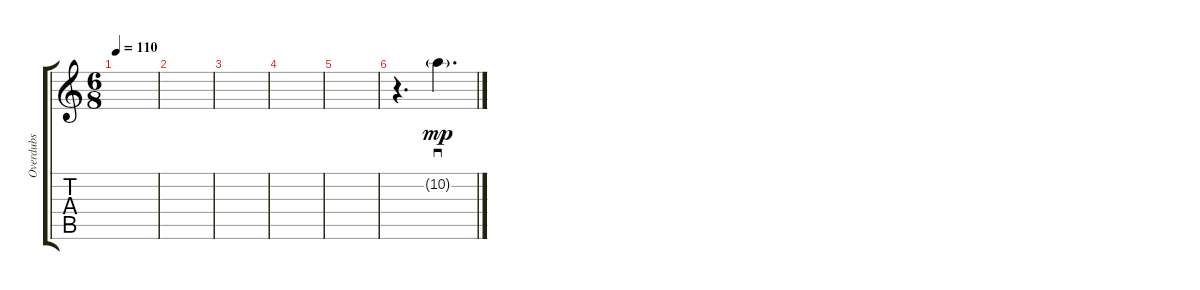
\track ("Overdubs" "Overdubs") {instrument overdrivenguitar}
\staff {score tabs}
\tuning (E4 B3 G3 D3 A2 E2) {hide}
\ts (6 8)
\tempo 110
\clef g2
\ks c
|
|
|
|
|
r.4{d} 10.2{g}.4{d sd dy mp}
